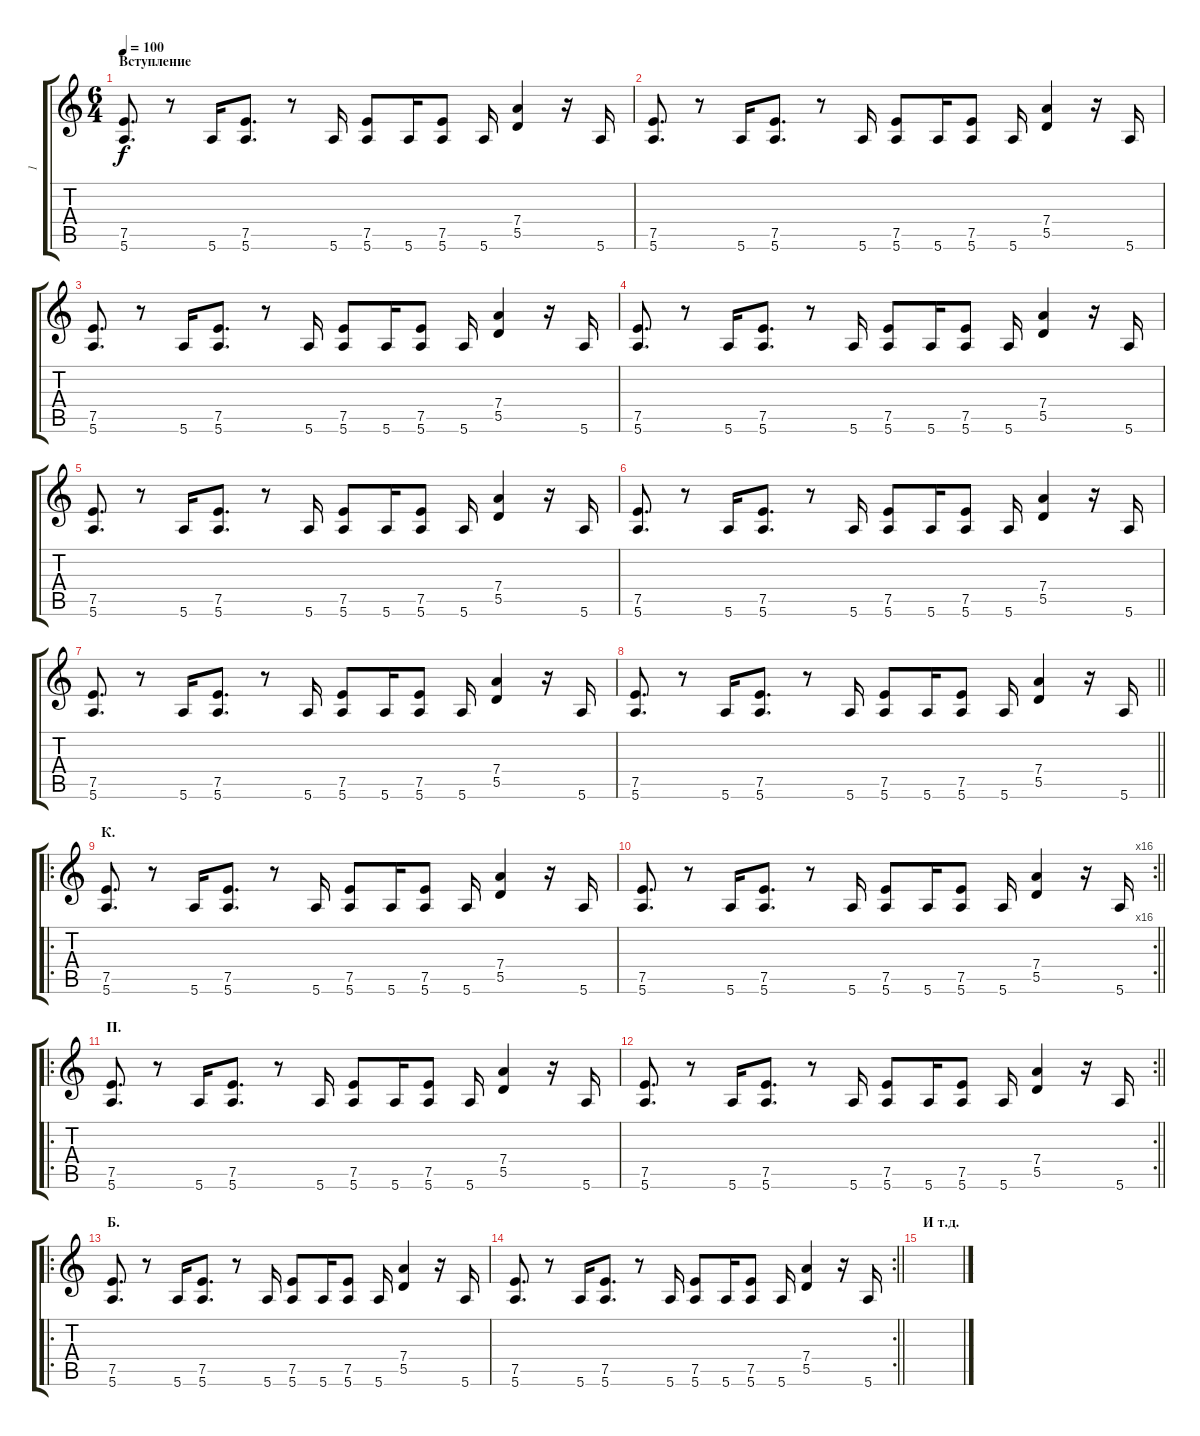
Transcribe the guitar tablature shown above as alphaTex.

\track ("1" "1") {instrument distortionguitar}
\staff {score tabs}
\tuning (E4 B3 G3 D3 A2 E2) {hide}
\ts (6 4)
\section ("" "Вступление")
\tempo 100
\clef g2
\ks c
(7.5 5.6).8{d dy f instrument distortionguitar} r.8 5.6.16 (7.5 5.6).8{d} r.8 5.6.16 (7.5 5.6).8 5.6.16 (7.5 5.6).8 5.6.16 (7.4 5.5).4 r.16 5.6.16 |
(7.5 5.6).8{d} r.8 5.6.16 (7.5 5.6).8{d} r.8 5.6.16 (7.5 5.6).8 5.6.16 (7.5 5.6).8 5.6.16 (7.4 5.5).4 r.16 5.6.16 |
(7.5 5.6).8{d} r.8 5.6.16 (7.5 5.6).8{d} r.8 5.6.16 (7.5 5.6).8 5.6.16 (7.5 5.6).8 5.6.16 (7.4 5.5).4 r.16 5.6.16 |
(7.5 5.6).8{d} r.8 5.6.16 (7.5 5.6).8{d} r.8 5.6.16 (7.5 5.6).8 5.6.16 (7.5 5.6).8 5.6.16 (7.4 5.5).4 r.16 5.6.16 |
(7.5 5.6).8{d} r.8 5.6.16 (7.5 5.6).8{d} r.8 5.6.16 (7.5 5.6).8 5.6.16 (7.5 5.6).8 5.6.16 (7.4 5.5).4 r.16 5.6.16 |
(7.5 5.6).8{d} r.8 5.6.16 (7.5 5.6).8{d} r.8 5.6.16 (7.5 5.6).8 5.6.16 (7.5 5.6).8 5.6.16 (7.4 5.5).4 r.16 5.6.16 |
(7.5 5.6).8{d} r.8 5.6.16 (7.5 5.6).8{d} r.8 5.6.16 (7.5 5.6).8 5.6.16 (7.5 5.6).8 5.6.16 (7.4 5.5).4 r.16 5.6.16 |
\barLineRight lightlight
(7.5 5.6).8{d} r.8 5.6.16 (7.5 5.6).8{d} r.8 5.6.16 (7.5 5.6).8 5.6.16 (7.5 5.6).8 5.6.16 (7.4 5.5).4 r.16 5.6.16 |
\ro
\section ("" "К.")
(7.5 5.6).8{d} r.8 5.6.16 (7.5 5.6).8{d} r.8 5.6.16 (7.5 5.6).8 5.6.16 (7.5 5.6).8 5.6.16 (7.4 5.5).4 r.16 5.6.16 |
\rc 16
\barLineRight lightlight
(7.5 5.6).8{d} r.8 5.6.16 (7.5 5.6).8{d} r.8 5.6.16 (7.5 5.6).8 5.6.16 (7.5 5.6).8 5.6.16 (7.4 5.5).4 r.16 5.6.16 |
\ro
\section ("" "П.")
(7.5 5.6).8{d} r.8 5.6.16 (7.5 5.6).8{d} r.8 5.6.16 (7.5 5.6).8 5.6.16 (7.5 5.6).8 5.6.16 (7.4 5.5).4 r.16 5.6.16 |
\rc 2
\barLineRight lightlight
(7.5 5.6).8{d} r.8 5.6.16 (7.5 5.6).8{d} r.8 5.6.16 (7.5 5.6).8 5.6.16 (7.5 5.6).8 5.6.16 (7.4 5.5).4 r.16 5.6.16 |
\ro
\section ("" "Б.")
(7.5 5.6).8{d} r.8 5.6.16 (7.5 5.6).8{d} r.8 5.6.16 (7.5 5.6).8 5.6.16 (7.5 5.6).8 5.6.16 (7.4 5.5).4 r.16 5.6.16 |
\rc 2
\barLineRight lightlight
(7.5 5.6).8{d} r.8 5.6.16 (7.5 5.6).8{d} r.8 5.6.16 (7.5 5.6).8 5.6.16 (7.5 5.6).8 5.6.16 (7.4 5.5).4 r.16 5.6.16 |
\section ("" "И т.д.")
